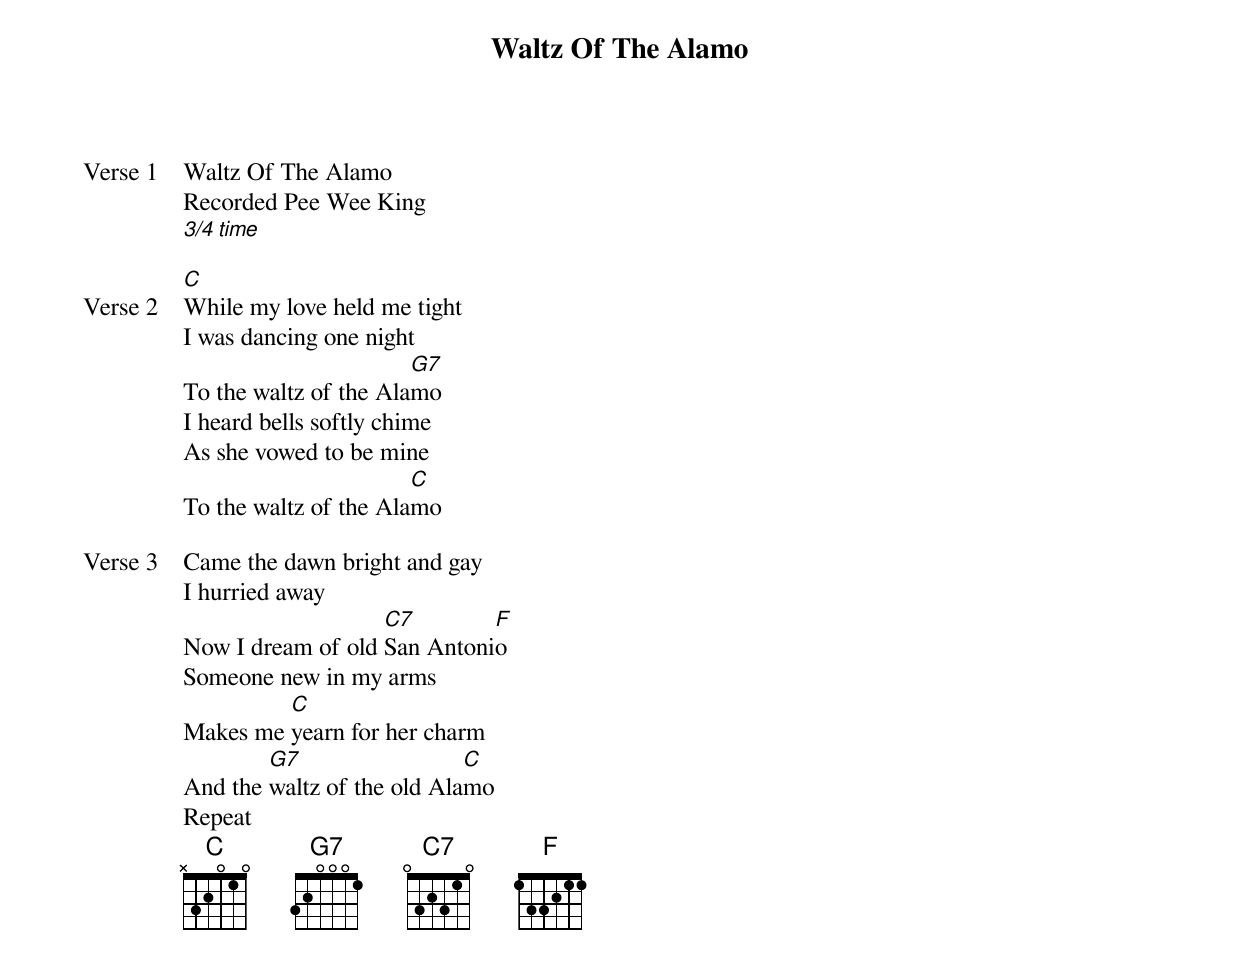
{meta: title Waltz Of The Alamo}
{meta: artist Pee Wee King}
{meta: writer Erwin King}

{start_of_verse: Verse 1}
Waltz Of The Alamo
Recorded Pee Wee King
[3/4 time]
{end_of_verse}

{start_of_verse: Verse 2}
[C]While my love held me tight
I was dancing one night
To the waltz of the Ala[G7]mo
I heard bells softly chime
As she vowed to be mine
To the waltz of the Ala[C]mo
{end_of_verse}

{start_of_verse: Verse 3}
Came the dawn bright and gay
I hurried away
Now I dream of old [C7]San Antoni[F]o
Someone new in my arms
Makes me [C]yearn for her charm
And the [G7]waltz of the old Ala[C]mo
Repeat
{end_of_verse}
